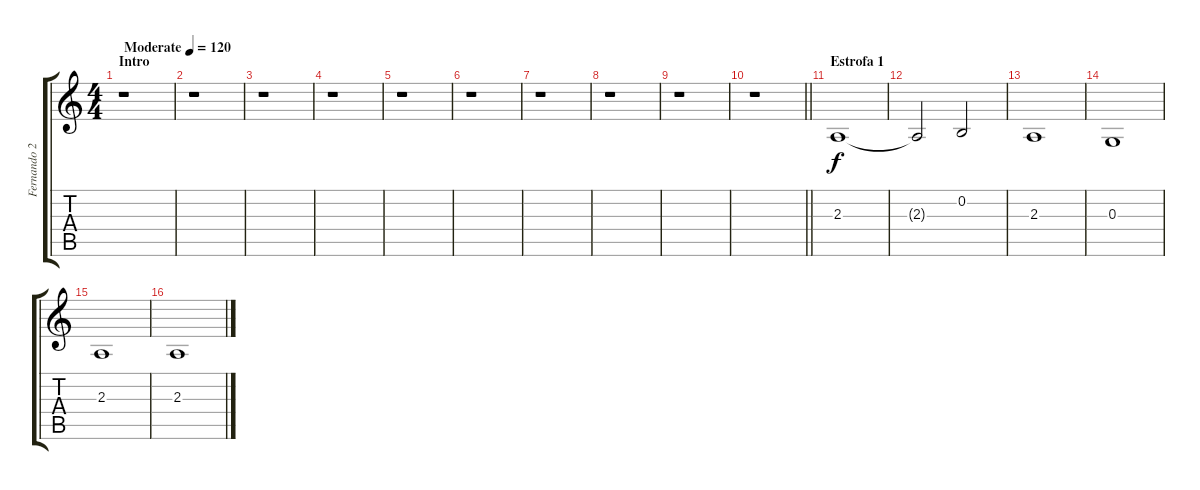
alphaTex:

\track ("Fernando 2" "Fernando 2") {instrument stringensemble1}
\staff {score tabs}
\tuning (E4 B3 G3 D3 A2 E2) {hide}
\ts (4 4)
\section ("" "Intro")
\tempo (120 "Moderate")
\clef g2
\ks c
r.1{dy f instrument stringensemble1} |
r.1 |
r.1 |
r.1 |
r.1 |
r.1 |
r.1 |
r.1 |
r.1 |
\barLineRight lightlight
r.1 |
\section ("" "Estrofa 1")
2.3.1 |
2.3{t}.2 0.2.2 |
2.3.1 |
0.3.1 |
2.3.1 |
2.3.1
